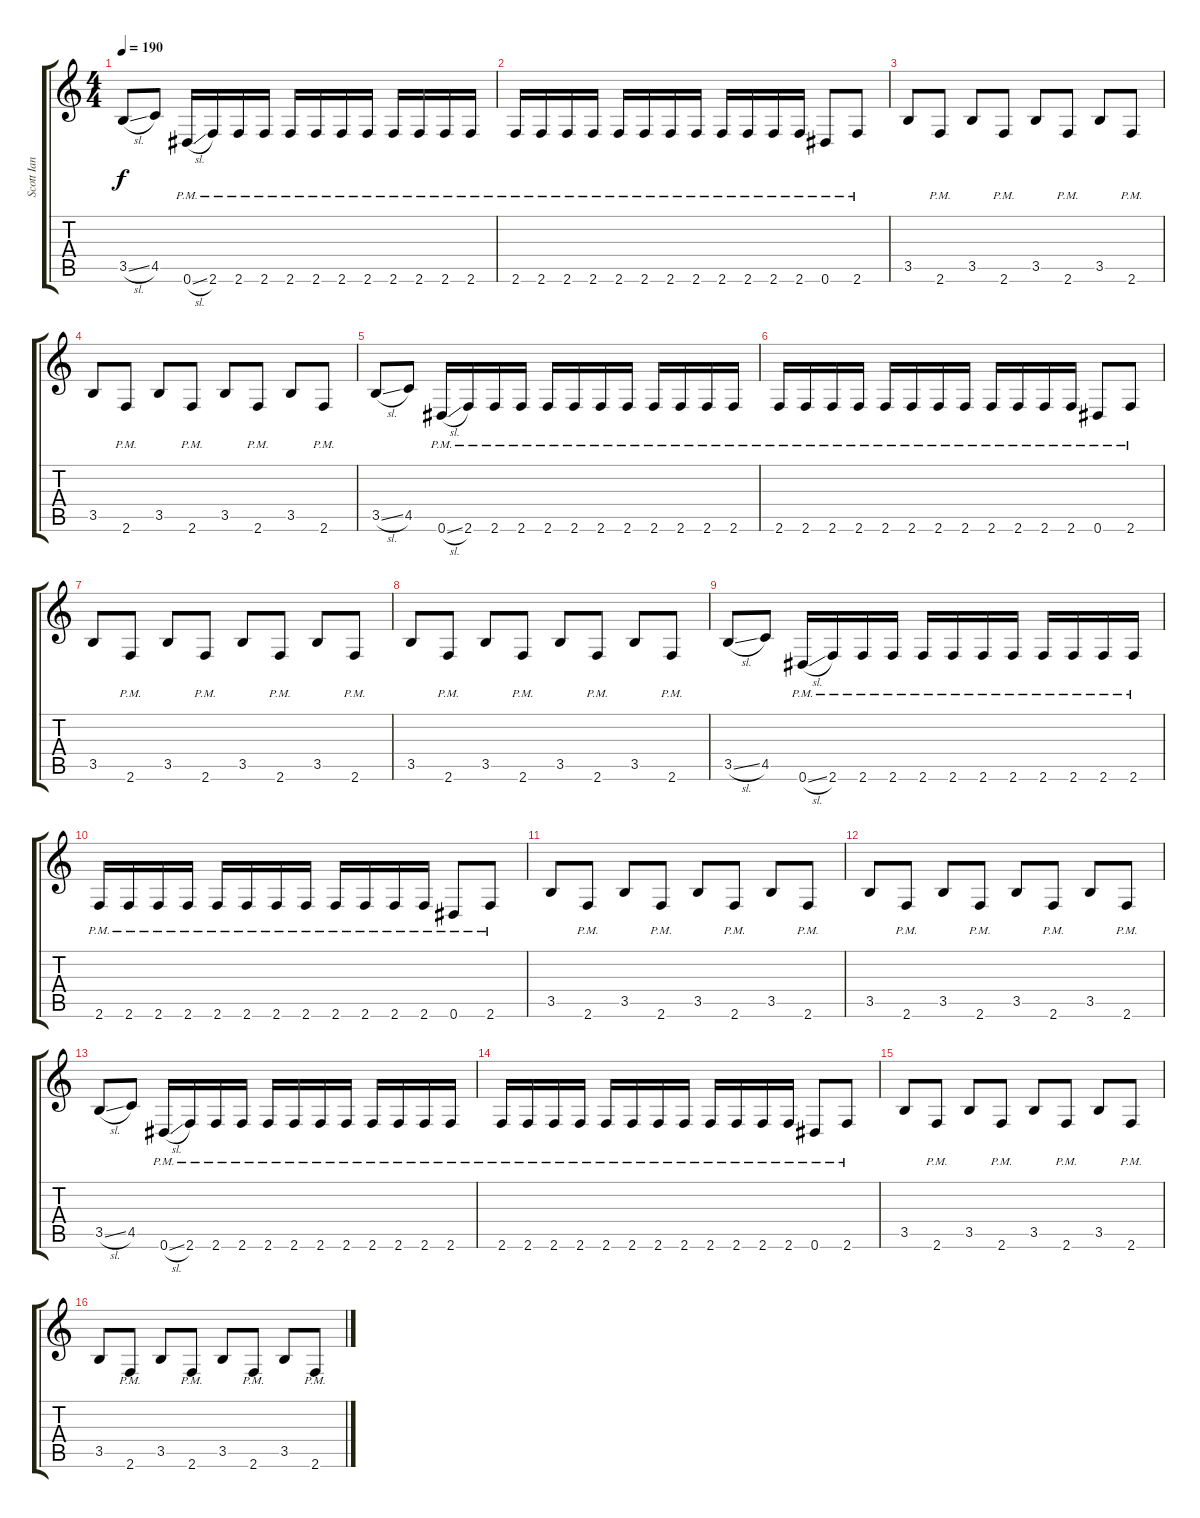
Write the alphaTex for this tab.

\track ("Scott Ian" "Scott Ian") {instrument distortionguitar}
\staff {score tabs}
\tuning (Eb4 Bb3 Gb3 Db3 Ab2 Eb2) {hide}
\ts (4 4)
\tempo 190
\clef g2
\ks c
3.5{sl}.8{dy f} 4.5.8 0.6{sl pm}.16 2.6{pm}.16 2.6{pm}.16 2.6{pm}.16 2.6{pm}.16 2.6{pm}.16 2.6{pm}.16 2.6{pm}.16 2.6{pm}.16 2.6{pm}.16 2.6{pm}.16 2.6{pm}.16 |
2.6{pm}.16 2.6{pm}.16 2.6{pm}.16 2.6{pm}.16 2.6{pm}.16 2.6{pm}.16 2.6{pm}.16 2.6{pm}.16 2.6{pm}.16 2.6{pm}.16 2.6{pm}.16 2.6{pm}.16 0.6{pm}.8 2.6{pm}.8 |
3.5.8 2.6{pm}.8 3.5.8 2.6{pm}.8 3.5.8 2.6{pm}.8 3.5.8 2.6{pm}.8 |
3.5.8 2.6{pm}.8 3.5.8 2.6{pm}.8 3.5.8 2.6{pm}.8 3.5.8 2.6{pm}.8 |
3.5{sl}.8 4.5.8 0.6{sl pm}.16 2.6{pm}.16 2.6{pm}.16 2.6{pm}.16 2.6{pm}.16 2.6{pm}.16 2.6{pm}.16 2.6{pm}.16 2.6{pm}.16 2.6{pm}.16 2.6{pm}.16 2.6{pm}.16 |
2.6{pm}.16 2.6{pm}.16 2.6{pm}.16 2.6{pm}.16 2.6{pm}.16 2.6{pm}.16 2.6{pm}.16 2.6{pm}.16 2.6{pm}.16 2.6{pm}.16 2.6{pm}.16 2.6{pm}.16 0.6{pm}.8 2.6{pm}.8 |
3.5.8 2.6{pm}.8 3.5.8 2.6{pm}.8 3.5.8 2.6{pm}.8 3.5.8 2.6{pm}.8 |
3.5.8 2.6{pm}.8 3.5.8 2.6{pm}.8 3.5.8 2.6{pm}.8 3.5.8 2.6{pm}.8 |
3.5{sl}.8 4.5.8 0.6{sl pm}.16 2.6{pm}.16 2.6{pm}.16 2.6{pm}.16 2.6{pm}.16 2.6{pm}.16 2.6{pm}.16 2.6{pm}.16 2.6{pm}.16 2.6{pm}.16 2.6{pm}.16 2.6{pm}.16 |
2.6{pm}.16 2.6{pm}.16 2.6{pm}.16 2.6{pm}.16 2.6{pm}.16 2.6{pm}.16 2.6{pm}.16 2.6{pm}.16 2.6{pm}.16 2.6{pm}.16 2.6{pm}.16 2.6{pm}.16 0.6{pm}.8 2.6{pm}.8 |
3.5.8 2.6{pm}.8 3.5.8 2.6{pm}.8 3.5.8 2.6{pm}.8 3.5.8 2.6{pm}.8 |
3.5.8 2.6{pm}.8 3.5.8 2.6{pm}.8 3.5.8 2.6{pm}.8 3.5.8 2.6{pm}.8 |
3.5{sl}.8 4.5.8 0.6{sl pm}.16 2.6{pm}.16 2.6{pm}.16 2.6{pm}.16 2.6{pm}.16 2.6{pm}.16 2.6{pm}.16 2.6{pm}.16 2.6{pm}.16 2.6{pm}.16 2.6{pm}.16 2.6{pm}.16 |
2.6{pm}.16 2.6{pm}.16 2.6{pm}.16 2.6{pm}.16 2.6{pm}.16 2.6{pm}.16 2.6{pm}.16 2.6{pm}.16 2.6{pm}.16 2.6{pm}.16 2.6{pm}.16 2.6{pm}.16 0.6{pm}.8 2.6{pm}.8 |
3.5.8 2.6{pm}.8 3.5.8 2.6{pm}.8 3.5.8 2.6{pm}.8 3.5.8 2.6{pm}.8 |
3.5.8 2.6{pm}.8 3.5.8 2.6{pm}.8 3.5.8 2.6{pm}.8 3.5.8 2.6{pm}.8
